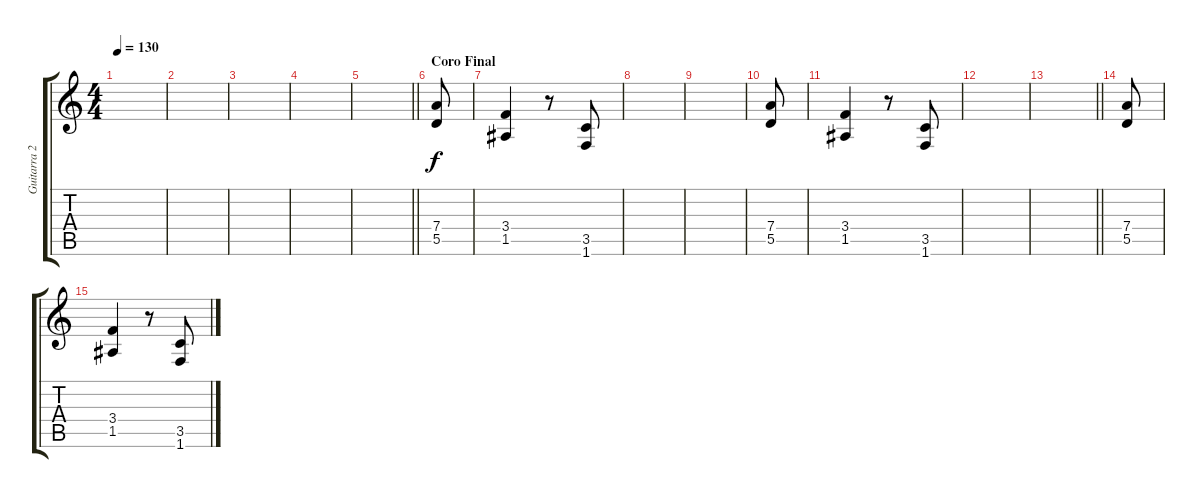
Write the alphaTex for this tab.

\track ("Guitarra 2" "Guitarra 2") {instrument distortionguitar}
\staff {score tabs}
\tuning (E4 B3 G3 D3 A2 E2) {hide}
\ts (4 4)
\tempo 130
\clef g2
\ks c
|
|
|
|
\barLineRight lightlight
|
\section ("" "Coro Final")
(7.4 5.5).8 |
(3.4 1.5).4 r.8 (3.5 1.6).8 |
|
|
(7.4 5.5).8 |
(3.4 1.5).4 r.8 (3.5 1.6).8 |
|
\barLineRight lightlight
|
(7.4 5.5).8 |
(3.4 1.5).4 r.8 (3.5 1.6).8
